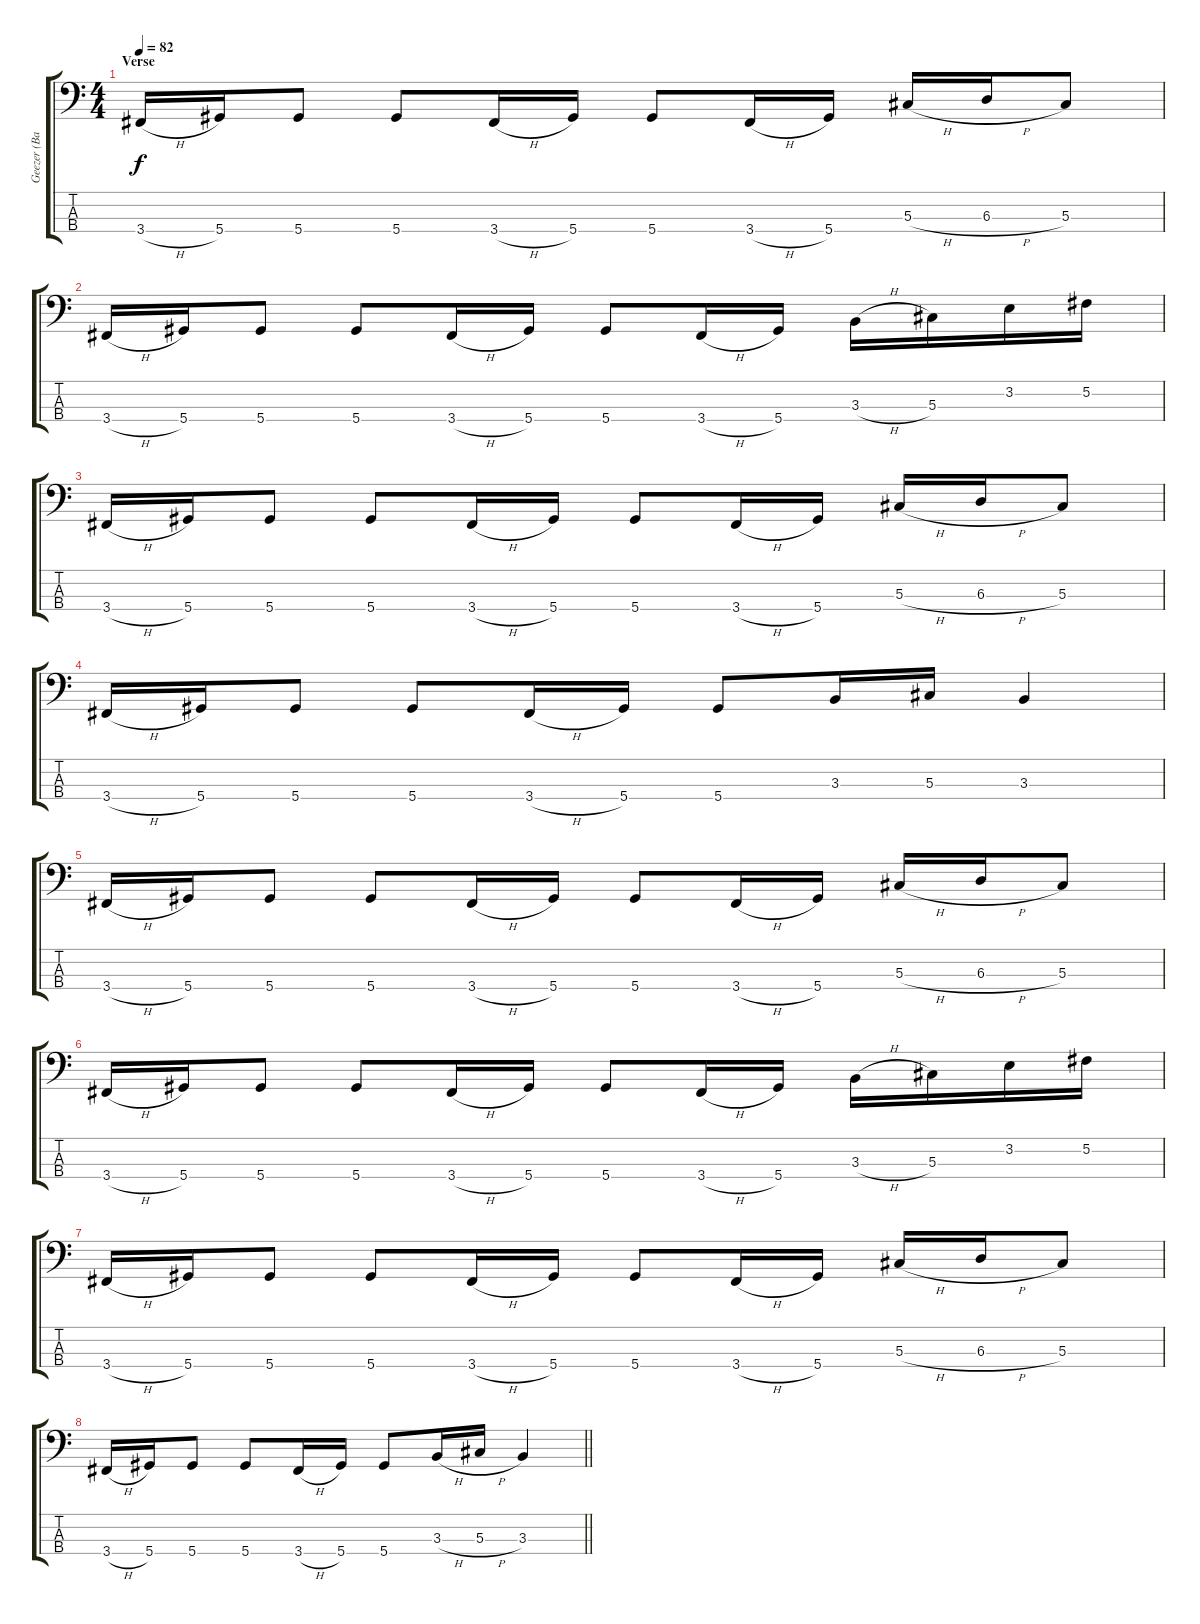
\track ("Geezer (Bass Lord)" "Geezer (Ba") {instrument electricbassfinger}
\staff {score tabs}
\tuning (Gb2 Db2 Ab1 Eb1) {hide}
\ts (4 4)
\section ("" "Verse")
\tempo 82
\clef f4
\ks c
3.4{h}.16{dy f} 5.4.16 5.4.8 5.4.8 3.4{h}.16 5.4.16 5.4.8 3.4{h}.16 5.4.16 5.3{h}.16 6.3{h}.16 5.3.8 |
3.4{h}.16 5.4.16 5.4.8 5.4.8 3.4{h}.16 5.4.16 5.4.8 3.4{h}.16 5.4.16 3.3{h}.16 5.3.16 3.2.16 5.2.16 |
3.4{h}.16 5.4.16 5.4.8 5.4.8 3.4{h}.16 5.4.16 5.4.8 3.4{h}.16 5.4.16 5.3{h}.16 6.3{h}.16 5.3.8 |
3.4{h}.16 5.4.16 5.4.8 5.4.8 3.4{h}.16 5.4.16 5.4.8 3.3.16 5.3.16 3.3.4 |
3.4{h}.16 5.4.16 5.4.8 5.4.8 3.4{h}.16 5.4.16 5.4.8 3.4{h}.16 5.4.16 5.3{h}.16 6.3{h}.16 5.3.8 |
3.4{h}.16 5.4.16 5.4.8 5.4.8 3.4{h}.16 5.4.16 5.4.8 3.4{h}.16 5.4.16 3.3{h}.16 5.3.16 3.2.16 5.2.16 |
3.4{h}.16 5.4.16 5.4.8 5.4.8 3.4{h}.16 5.4.16 5.4.8 3.4{h}.16 5.4.16 5.3{h}.16 6.3{h}.16 5.3.8 |
\barLineRight lightlight
3.4{h}.16 5.4.16 5.4.8 5.4.8 3.4{h}.16 5.4.16 5.4.8 3.3{h}.16 5.3{h}.16 3.3.4
